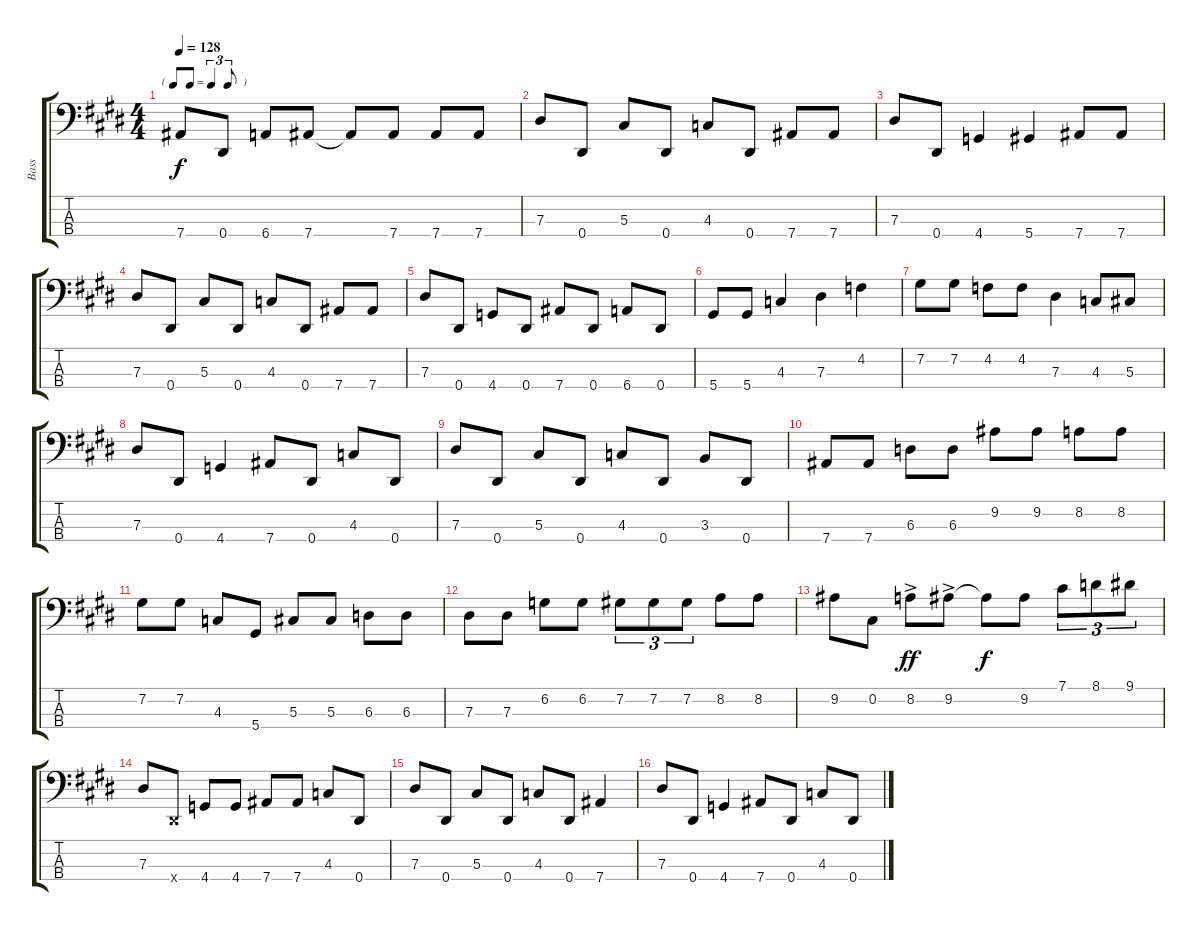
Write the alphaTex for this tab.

\track ("Bass" "Bass") {instrument electricbasspick}
\staff {score tabs}
\tuning (Gb2 Db2 Ab1 Eb1) {hide}
\ts (4 4)
\tf triplet8th
\tempo 128
\clef f4
\ks e
7.4.8{dy f} 0.4.8 6.4.8 7.4.8 7.4{t}.8 7.4.8 7.4.8 7.4.8 |
7.3.8 0.4.8 5.3.8 0.4.8 4.3.8 0.4.8 7.4.8 7.4.8 |
7.3.8 0.4.8 4.4.4 5.4.4 7.4.8 7.4.8 |
7.3.8 0.4.8 5.3.8 0.4.8 4.3.8 0.4.8 7.4.8 7.4.8 |
7.3.8 0.4.8 4.4.8 0.4.8 7.4.8 0.4.8 6.4.8 0.4.8 |
5.4.8 5.4.8 4.3.4 7.3.4 4.2.4 |
7.2.8 7.2.8 4.2.8 4.2.8 7.3.4 4.3.8 5.3.8 |
7.3.8 0.4.8 4.4.4 7.4.8 0.4.8 4.3.8 0.4.8 |
7.3.8 0.4.8 5.3.8 0.4.8 4.3.8 0.4.8 3.3.8 0.4.8 |
7.4.8 7.4.8 6.3.8 6.3.8 9.2.8 9.2.8 8.2.8 8.2.8 |
7.2.8 7.2.8 4.3.8 5.4.8 5.3.8 5.3.8 6.3.8 6.3.8 |
7.3.8 7.3.8 6.2.8 6.2.8 7.2.8{tu (3 2)} 7.2.8{tu (3 2)} 7.2.8{tu (3 2)} 8.2.8 8.2.8 |
9.2.8 0.2.8 8.2{ac}.8{dy ff} 9.2{ac}.8 9.2{t}.8{dy f} 9.2.8 7.1.8{tu (3 2)} 8.1.8{tu (3 2)} 9.1.8{tu (3 2)} |
7.3.8 0.4{x}.8 4.4.8 4.4.8 7.4.8 7.4.8 4.3.8 0.4.8 |
7.3.8 0.4.8 5.3.8 0.4.8 4.3.8 0.4.8 7.4.4 |
7.3.8 0.4.8 4.4.4 7.4.8 0.4.8 4.3.8 0.4.8
